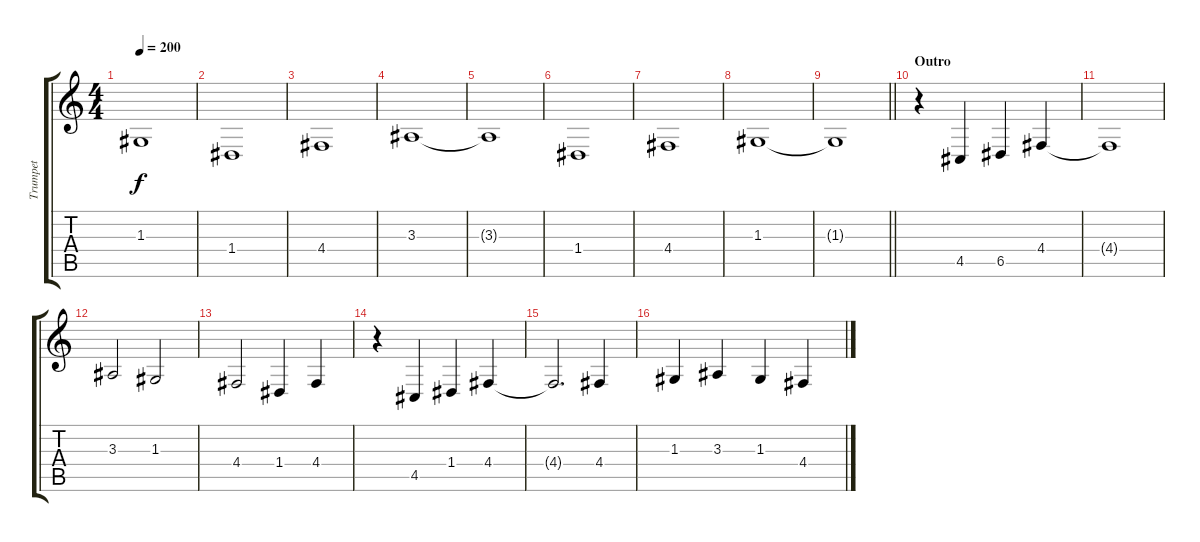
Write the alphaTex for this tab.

\track ("Trumpet" "Trumpet") {instrument trumpet}
\staff {score tabs}
\tuning (E4 B3 G3 D3 A2 E2) {hide}
\ts (4 4)
\tempo 200
\clef g2
\ks c
1.3{t}.1{dy f} |
1.4.1 |
4.4.1 |
3.3.1 |
3.3{t}.1 |
1.4.1 |
4.4.1 |
1.3.1 |
\barLineRight lightlight
1.3{t}.1 |
\section ("" "Outro")
r.4 4.5.4 6.5.4 4.4.4 |
4.4{t}.1 |
3.3.2 1.3.2 |
4.4.2 1.4.4 4.4.4 |
r.4 4.5.4 1.4.4 4.4.4 |
4.4{t}.2{d} 4.4.4 |
1.3.4 3.3.4 1.3.4 4.4.4
